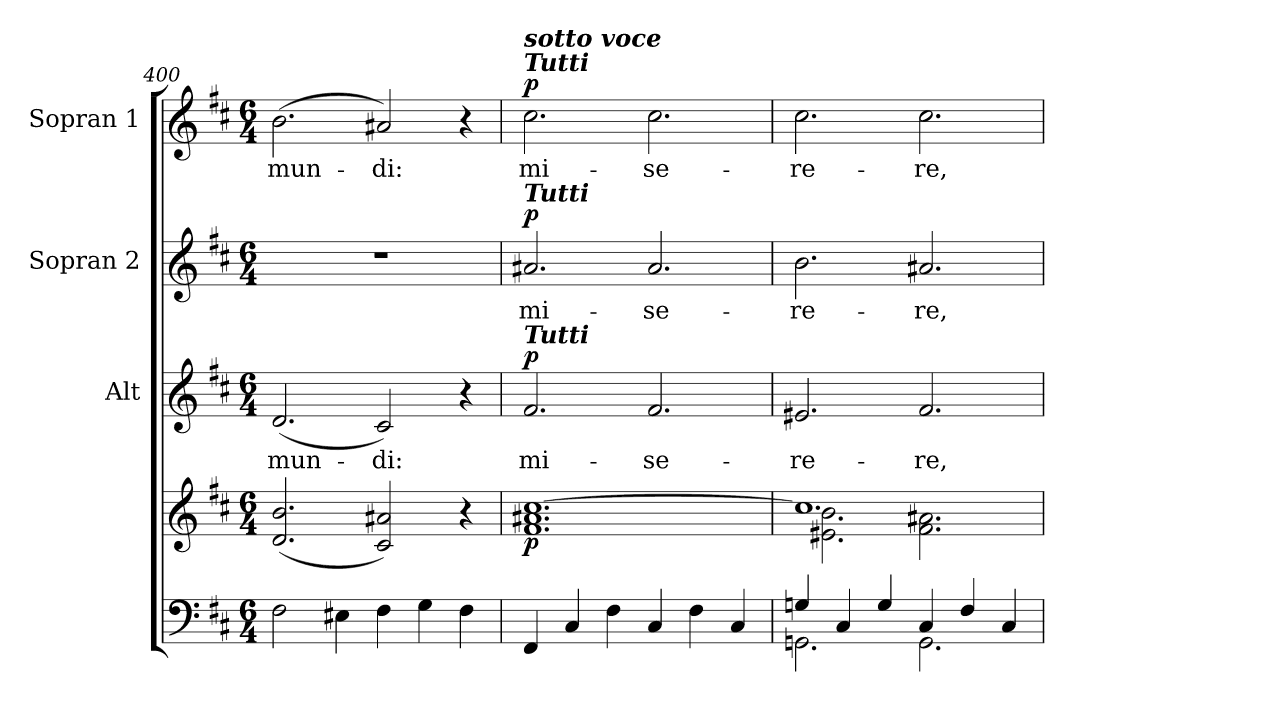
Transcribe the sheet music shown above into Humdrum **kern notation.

**kern	**kern	**dynam	**kern	**text	**dynam	**kern	**text	**dynam	**kern	**text	**dynam
*part4	*part4	*part4	*part3	*part3	*part3	*part2	*part2	*part2	*part1	*part1	*part1
*staff5	*staff4	*staff4/5	*staff3	*staff3	*staff3	*staff2	*staff2	*staff2	*staff1	*staff1	*staff1
*	*	*	*I"Alt	*	*	*I"Sopran 2	*	*	*I"Sopran 1	*	*
*	*	*	*I'A.	*	*	*I'S. 2	*	*	*I'S. 1	*	*
*clefF4	*clefG2	*	*clefG2	*	*	*clefG2	*	*	*clefG2	*	*
*k[f#c#]	*k[f#c#]	*	*k[f#c#]	*	*	*k[f#c#]	*	*	*k[f#c#]	*	*
*D:	*D:	*	*D:	*	*	*D:	*	*	*D:	*	*
*M6/4	*M6/4	*	*M6/4	*	*	*M6/4	*	*	*M6/4	*	*
=400	=400	=400	=400	=400	=400	=400	=400	=400	=400	=400	=400
!	!	!	!	!LO:LY:b	!	!	!	!	!	!LO:LY:b	!
2F#\	(<2.d/ 2.b/	.	(<2.d/	mun-	.	1.r	.	.	(>2.b\	mun-	.
4E#X\	.	.	.	.	.	.	.	.	.	.	.
!	!	!	!	!LO:LY:b	!	!	!	!	!	!LO:LY:b	!
4F#\	2c#/ 2a#X/)	.	2c#/)	-di:	.	.	.	.	2a#X/)	-di:	.
4G\	.	.	.	.	.	.	.	.	.	.	.
4F#\	4r	.	4r	.	.	.	.	.	4r	.	.
=401	=401	=401	=401	=401	=401	=401	=401	=401	=401	=401	=401
!	!	!	!	!	!	!	!	!	!LO:TX:a:Bi:t=Tutti	!	!
!	!	!	!	!	!	!	!	!	!LO:TX:a:Bi:t=sotto voce	!	!
!	!	!	!	!	!	!LO:TX:a:Bi:t=Tutti	!	!	!	!	!
!	!	!	!LO:TX:a:Bi:t=Tutti	!	!	!	!	!	!	!	!
!	!	!LO:DY:b	!	!LO:LY:b	!LO:DY:a	!	!LO:LY:b	!LO:DY:a	!	!LO:LY:b	!LO:DY:a
4FF#/	1.f# 1.a#X [>1.cc#	p	2.f#/	mi-	p	2.a#X/	mi-	p	2.cc#\	mi-	p
4C#/	.	.	.	.	.	.	.	.	.	.	.
4F#\	.	.	.	.	.	.	.	.	.	.	.
!	!	!	!	!LO:LY:b	!	!	!LO:LY:b	!	!	!LO:LY:b	!
4C#/	.	.	2.f#/	-se-	.	2.a#/	-se-	.	2.cc#\	-se-	.
4F#\	.	.	.	.	.	.	.	.	.	.	.
4C#/	.	.	.	.	.	.	.	.	.	.	.
!!LO:PB:g=z
=402	=402	=402	=402	=402	=402	=402	=402	=402	=402	=402	=402
*^	*^	*	*	*	*	*	*	*	*	*	*
!	!	!	!	!	!	!LO:LY:b	!	!	!LO:LY:b	!	!	!LO:LY:b	!
4Gn/	2.GGn\	1.cc#]	2.e#X\ 2.b\	.	2.e#X/	-re-	.	2.b\	-re-	.	2.cc#\	-re-	.
4C#/	.	.	.	.	.	.	.	.	.	.	.	.	.
4G/	.	.	.	.	.	.	.	.	.	.	.	.	.
!	!	!	!	!	!	!LO:LY:b	!	!	!LO:LY:b	!	!	!LO:LY:b	!
4C#/	2.GG\	.	2.f#\ 2.a#X\	.	2.f#/	-re,	.	2.a#X/	-re,	.	2.cc#\	-re,	.
4F#/	.	.	.	.	.	.	.	.	.	.	.	.	.
4C#/	.	.	.	.	.	.	.	.	.	.	.	.	.
*v	*v	*	*	*	*	*	*	*	*	*	*	*	*
*	*v	*v	*	*	*	*	*	*	*	*	*	*
=	=	=	=	=	=	=	=	=	=	=	=
*-	*-	*-	*-	*-	*-	*-	*-	*-	*-	*-	*-
